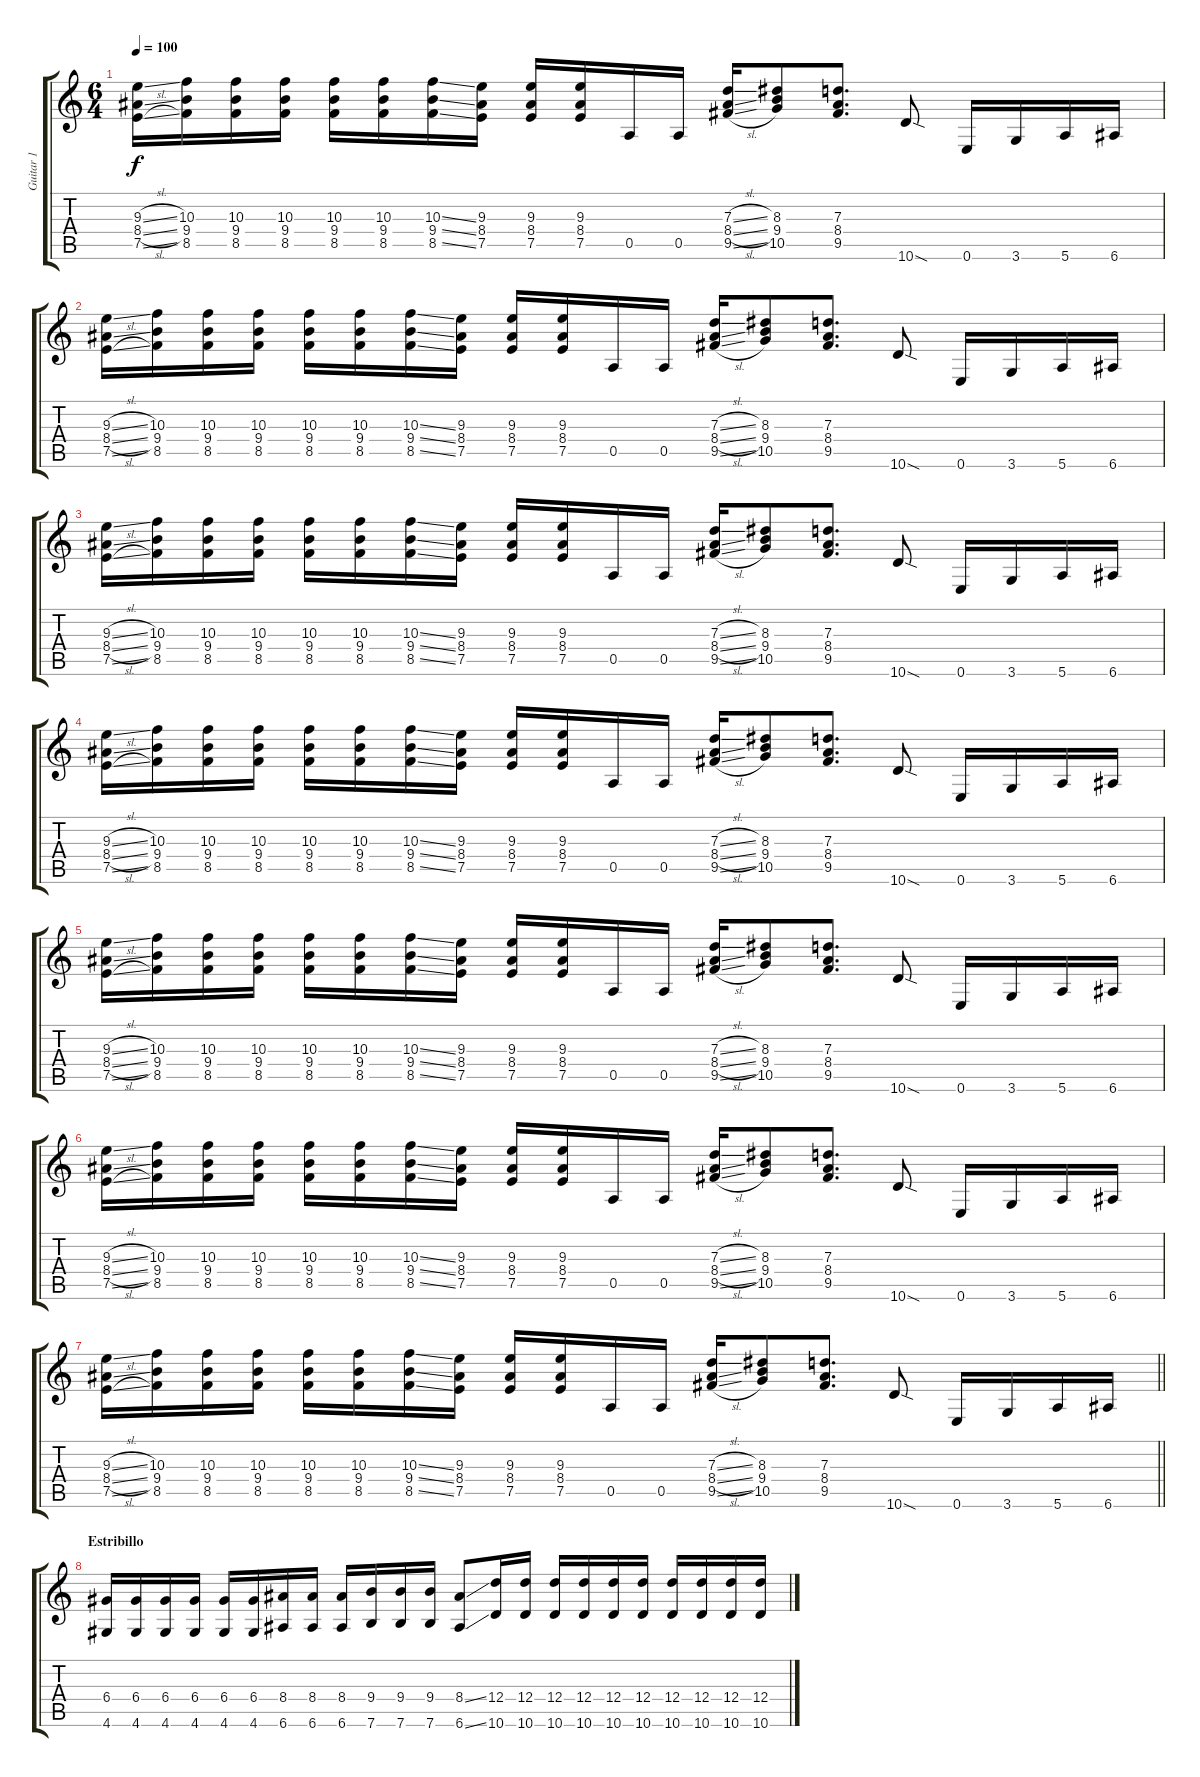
\track ("Guitar 1" "Guitar 1") {instrument distortionguitar}
\staff {score tabs}
\tuning (E4 B3 G3 D3 A2 E2) {hide}
\ts (6 4)
\tempo 100
\clef g2
\ks c
(9.3{sl} 8.4{sl} 7.5{sl}).16{dy f} (10.3 9.4 8.5).16 (10.3 9.4 8.5).16 (10.3 9.4 8.5).16 (10.3 9.4 8.5).16 (10.3 9.4 8.5).16 (10.3{ss} 9.4{ss} 8.5{ss}).16 (9.3 8.4 7.5).16 (9.3 8.4 7.5).16 (9.3 8.4 7.5).16 0.5.16 0.5.16 (7.3{sl} 8.4{sl} 9.5{sl}).16 (8.3 9.4 10.5).8 (7.3 8.4 9.5).8{d} 10.6{sod}.8 0.6.16 3.6.16 5.6.16 6.6.16 |
(9.3{sl} 8.4{sl} 7.5{sl}).16 (10.3 9.4 8.5).16 (10.3 9.4 8.5).16 (10.3 9.4 8.5).16 (10.3 9.4 8.5).16 (10.3 9.4 8.5).16 (10.3{ss} 9.4{ss} 8.5{ss}).16 (9.3 8.4 7.5).16 (9.3 8.4 7.5).16 (9.3 8.4 7.5).16 0.5.16 0.5.16 (7.3{sl} 8.4{sl} 9.5{sl}).16 (8.3 9.4 10.5).8 (7.3 8.4 9.5).8{d} 10.6{sod}.8 0.6.16 3.6.16 5.6.16 6.6.16 |
(9.3{sl} 8.4{sl} 7.5{sl}).16 (10.3 9.4 8.5).16 (10.3 9.4 8.5).16 (10.3 9.4 8.5).16 (10.3 9.4 8.5).16 (10.3 9.4 8.5).16 (10.3{ss} 9.4{ss} 8.5{ss}).16 (9.3 8.4 7.5).16 (9.3 8.4 7.5).16 (9.3 8.4 7.5).16 0.5.16 0.5.16 (7.3{sl} 8.4{sl} 9.5{sl}).16 (8.3 9.4 10.5).8 (7.3 8.4 9.5).8{d} 10.6{sod}.8 0.6.16 3.6.16 5.6.16 6.6.16 |
(9.3{sl} 8.4{sl} 7.5{sl}).16 (10.3 9.4 8.5).16 (10.3 9.4 8.5).16 (10.3 9.4 8.5).16 (10.3 9.4 8.5).16 (10.3 9.4 8.5).16 (10.3{ss} 9.4{ss} 8.5{ss}).16 (9.3 8.4 7.5).16 (9.3 8.4 7.5).16 (9.3 8.4 7.5).16 0.5.16 0.5.16 (7.3{sl} 8.4{sl} 9.5{sl}).16 (8.3 9.4 10.5).8 (7.3 8.4 9.5).8{d} 10.6{sod}.8 0.6.16 3.6.16 5.6.16 6.6.16 |
(9.3{sl} 8.4{sl} 7.5{sl}).16 (10.3 9.4 8.5).16 (10.3 9.4 8.5).16 (10.3 9.4 8.5).16 (10.3 9.4 8.5).16 (10.3 9.4 8.5).16 (10.3{ss} 9.4{ss} 8.5{ss}).16 (9.3 8.4 7.5).16 (9.3 8.4 7.5).16 (9.3 8.4 7.5).16 0.5.16 0.5.16 (7.3{sl} 8.4{sl} 9.5{sl}).16 (8.3 9.4 10.5).8 (7.3 8.4 9.5).8{d} 10.6{sod}.8 0.6.16 3.6.16 5.6.16 6.6.16 |
(9.3{sl} 8.4{sl} 7.5{sl}).16 (10.3 9.4 8.5).16 (10.3 9.4 8.5).16 (10.3 9.4 8.5).16 (10.3 9.4 8.5).16 (10.3 9.4 8.5).16 (10.3{ss} 9.4{ss} 8.5{ss}).16 (9.3 8.4 7.5).16 (9.3 8.4 7.5).16 (9.3 8.4 7.5).16 0.5.16 0.5.16 (7.3{sl} 8.4{sl} 9.5{sl}).16 (8.3 9.4 10.5).8 (7.3 8.4 9.5).8{d} 10.6{sod}.8 0.6.16 3.6.16 5.6.16 6.6.16 |
\barLineRight lightlight
(9.3{sl} 8.4{sl} 7.5{sl}).16 (10.3 9.4 8.5).16 (10.3 9.4 8.5).16 (10.3 9.4 8.5).16 (10.3 9.4 8.5).16 (10.3 9.4 8.5).16 (10.3{ss} 9.4{ss} 8.5{ss}).16 (9.3 8.4 7.5).16 (9.3 8.4 7.5).16 (9.3 8.4 7.5).16 0.5.16 0.5.16 (7.3{sl} 8.4{sl} 9.5{sl}).16 (8.3 9.4 10.5).8 (7.3 8.4 9.5).8{d} 10.6{sod}.8 0.6.16 3.6.16 5.6.16 6.6.16 |
\section ("" "Estribillo")
(6.4 4.6).16 (6.4 4.6).16 (6.4 4.6).16 (6.4 4.6).16 (6.4 4.6).16 (6.4 4.6).16 (8.4 6.6).16 (8.4 6.6).16 (8.4 6.6).16 (9.4 7.6).16 (9.4 7.6).16 (9.4 7.6).16 (8.4{ss} 6.6{ss}).8 (12.4 10.6).16 (12.4 10.6).16 (12.4 10.6).16 (12.4 10.6).16 (12.4 10.6).16 (12.4 10.6).16 (12.4 10.6).16 (12.4 10.6).16 (12.4 10.6).16 (12.4 10.6).16
